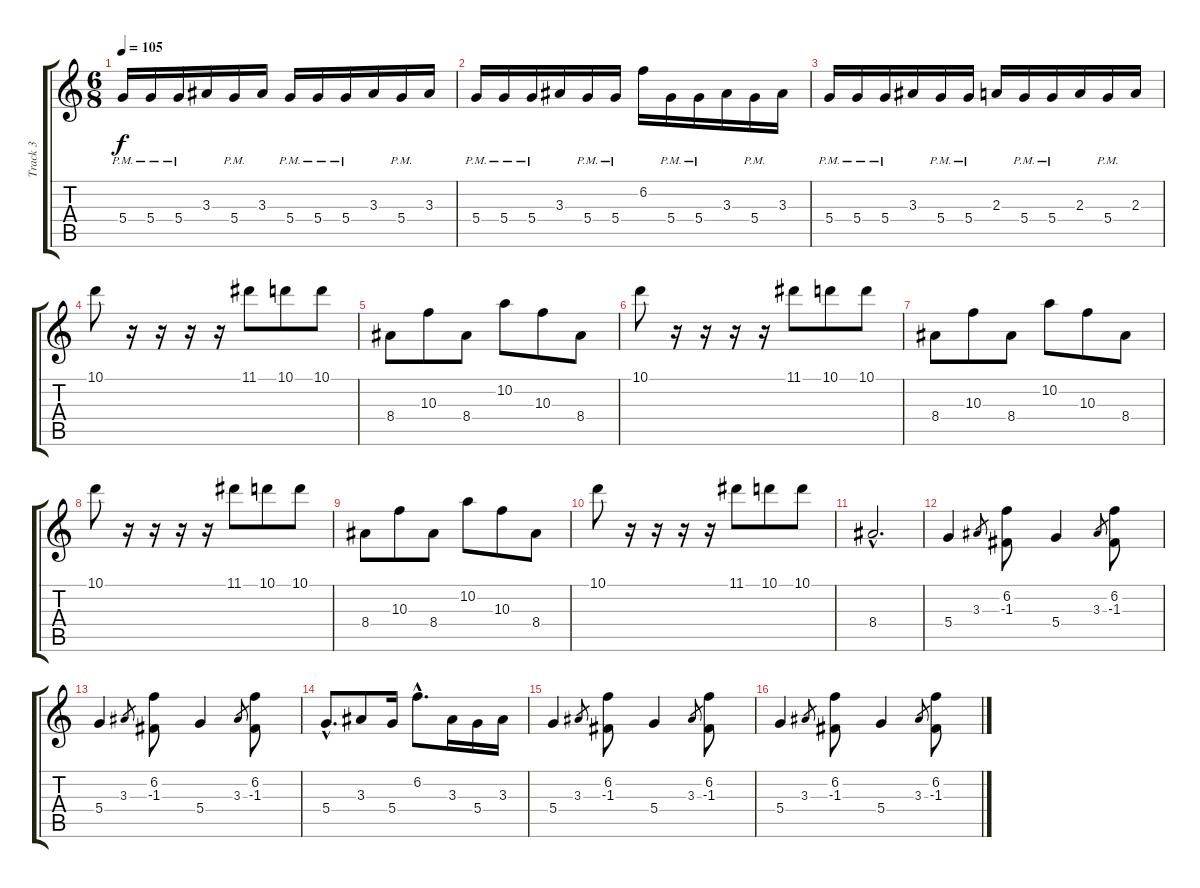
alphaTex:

\track ("Track 3" "Track 3") {instrument electricguitarclean}
\staff {score tabs}
\tuning (E4 B3 G3 D3 A2 D2) {hide}
\ts (6 8)
\tempo 105
\clef g2
\ks c
5.4{pm}.16{dy f} 5.4{pm}.16 5.4{pm}.16 3.3.16 5.4{pm}.16 3.3.16 5.4{pm}.16 5.4{pm}.16 5.4{pm}.16 3.3.16 5.4{pm}.16 3.3.16 |
5.4{pm}.16 5.4{pm}.16 5.4{pm}.16 3.3.16 5.4{pm}.16 5.4{pm}.16 6.2.16 5.4{pm}.16 5.4{pm}.16 3.3.16 5.4{pm}.16 3.3.16 |
5.4{pm}.16 5.4{pm}.16 5.4{pm}.16 3.3.16 5.4{pm}.16 5.4{pm}.16 2.3.16 5.4{pm}.16 5.4{pm}.16 2.3.16 5.4{pm}.16 2.3.16 |
10.1.8 r.16 r.16 r.16 r.16 11.1.8 10.1.8 10.1.8 |
8.4.8 10.3.8 8.4.8 10.2.8 10.3.8 8.4.8 |
10.1.8 r.16 r.16 r.16 r.16 11.1.8 10.1.8 10.1.8 |
8.4.8 10.3.8 8.4.8 10.2.8 10.3.8 8.4.8 |
10.1.8 r.16 r.16 r.16 r.16 11.1.8 10.1.8 10.1.8 |
8.4.8 10.3.8 8.4.8 10.2.8 10.3.8 8.4.8 |
10.1.8 r.16 r.16 r.16 r.16 11.1.8 10.1.8 10.1.8 |
8.4{hac}.2{d} |
5.4.4{volume 11 instrument electricguitarclean} 3.3.8{gr} (6.2 -1.3).8 5.4.4 3.3.8{gr} (6.2 -1.3).8 |
5.4.4 3.3.8{gr} (6.2 -1.3).8 5.4.4 3.3.8{gr} (6.2 -1.3).8 |
5.4{hac}.8{d} 3.3.8 5.4.16 6.2{hac}.8{d} 3.3.16 5.4.16 3.3.16 |
5.4.4 3.3.8{gr} (6.2 -1.3).8 5.4.4 3.3.8{gr} (6.2 -1.3).8 |
5.4.4 3.3.8{gr} (6.2 -1.3).8 5.4.4 3.3.8{gr} (6.2 -1.3).8
